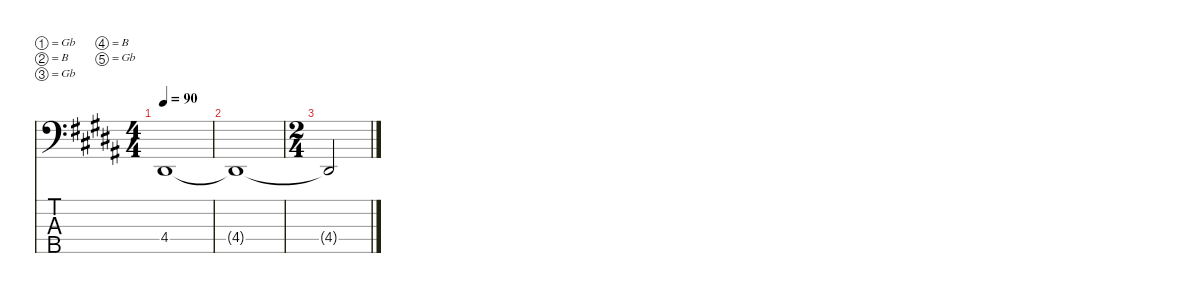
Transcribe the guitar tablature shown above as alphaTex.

\defaultSystemsLayout 4
\hideDynamics
\bracketExtendMode nobrackets
\singleTrackTrackNamePolicy hidden
\multiTrackTrackNamePolicy hidden
\firstSystemTrackNameMode fullname
\firstSystemTrackNameOrientation horizontal
\otherSystemsTrackNameOrientation horizontal
\track ("Bass" "Bass") {multiBarRest instrument electricbassfinger}
\staff {score tabs}
\tuning (Gb2 B1 Gb1 B0 Gb0)
\ts (4 4)
\tempo 90
\clef f4
\ks b
4.4{t acc #}.1{dy f} |
4.4{t acc #}.1 |
\ts (2 4)
\beaming (8 2 2 2 2)
4.4{t acc #}.2
